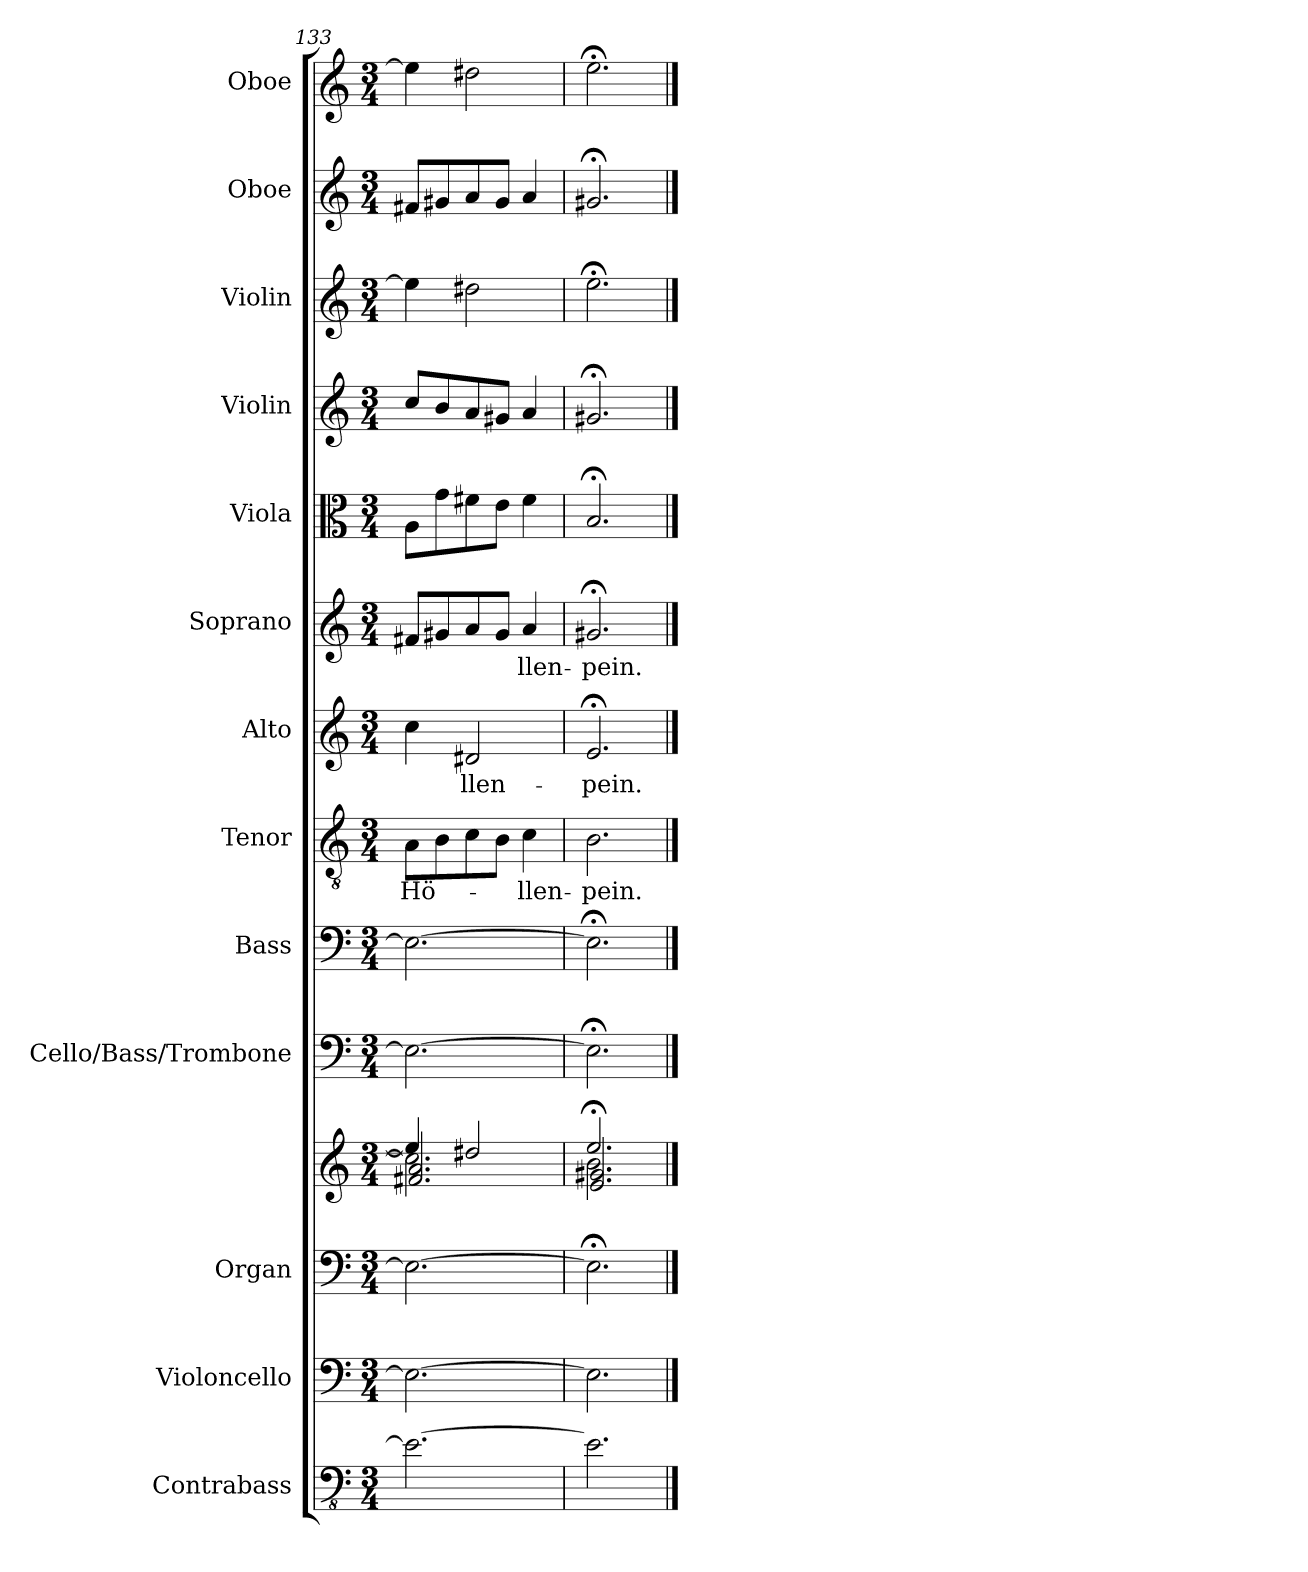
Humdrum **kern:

**kern	**kern	**kern	**kern	**kern	**kern	**kern	**text	**kern	**text	**kern	**text	**kern	**kern	**kern	**kern	**kern
*part13	*part12	*part11	*part11	*part10	*part9	*part8	*part8	*part7	*part7	*part6	*part6	*part5	*part4	*part3	*part2	*part1
*staff14	*staff13	*staff12	*staff11	*staff10	*staff9	*staff8	*staff8	*staff7	*staff7	*staff6	*staff6	*staff5	*staff4	*staff3	*staff2	*staff1
*I"Contrabass	*I"Violoncello	*I"Organ	*	*I"Cello/Bass/Trombone	*I"Bass	*I"Tenor	*	*I"Alto	*	*I"Soprano	*	*I"Viola	*I"Violin	*I"Violin	*I"Oboe	*I"Oboe
*I'Cb.	*I'Vc.	*I'Org.	*	*I'C/B/T	*I'B.	*I'T.	*	*I'A.	*	*I'S.	*	*I'Vla.	*I'Vln.	*I'Vln.	*I'Ob.	*I'Ob.
*clefFv4	*clefF4	*clefF4	*clefG2	*clefF4	*clefF4	*clefGv2	*	*clefG2	*	*clefG2	*	*clefC3	*clefG2	*clefG2	*clefG2	*clefG2
*ITrd7c12	*	*	*	*	*	*	*	*	*	*	*	*	*	*	*	*
*k[]	*k[]	*k[]	*k[]	*k[]	*k[]	*k[]	*	*k[]	*	*k[]	*	*k[]	*k[]	*k[]	*k[]	*k[]
*M3/4	*M3/4	*M3/4	*M3/4	*M3/4	*M3/4	*M3/4	*	*M3/4	*	*M3/4	*	*M3/4	*M3/4	*M3/4	*M3/4	*M3/4
*MM60	*MM60	*MM60	*MM60	*MM60	*MM60	*MM60	*	*MM60	*	*MM60	*	*MM60	*MM60	*MM60	*MM60	*MM60
=133	=133	=133	=133	=133	=133	=133	=133	=133	=133	=133	=133	=133	=133	=133	=133	=133
*	*	*	*^	*	*	*	*	*	*	*	*	*	*	*	*	*
*	*	*	*	*^	*	*	*	*	*	*	*	*	*	*	*	*	*
2.EE\_	2.E\_	2.E\_	4ee/]	2.cc\]	2.f#X/ 2.a/	2.E\_	2.E\_	8A\L	Hö-	4cc\	.	8f#X/L	.	8A\L	8cc/L	4ee\]	8f#X/L	4ee\]
.	.	.	.	.	.	.	.	8B\	.	.	.	8g#X/	.	8g\	8b/	.	8g#X/	.
*	*	*	*	*	*	*	*	*	*	*	*	*	*	*	*	*	*	*MM50
.	.	.	2dd#X/	.	.	.	.	8c\	.	2d#X/	-llen-	8a/	.	8f#X\	8a/	2dd#X\	8a/	2dd#X\
.	.	.	.	.	.	.	.	8B\J	.	.	.	8g#/J	.	8e\J	8g#X/J	.	8g#/J	.
.	.	.	.	.	.	.	.	4c\	llen-	.	.	4a/	llen-	4f#\	4a/	.	4a/	.
=134	=134	=134	=134	=134	=134	=134	=134	=134	=134	=134	=134	=134	=134	=134	=134	=134	=134	=134
2.EE\]	2.E\]	2.E;<\]	2.ee;</	2.b\	2.e/ 2.g#X/	2.E;<\]	2.E;<\]	2.B\	-pein.	2.e;</	-pein.	2.g#X;</	-pein.	2.B;</	2.g#X;</	2.ee;<\	2.g#X;</	2.ee;<\
*	*	*	*v	*v	*v	*	*	*	*	*	*	*	*	*	*	*	*	*
==	==	==	==	==	==	==	==	==	==	==	==	==	==	==	==	==
*-	*-	*-	*-	*-	*-	*-	*-	*-	*-	*-	*-	*-	*-	*-	*-	*-
